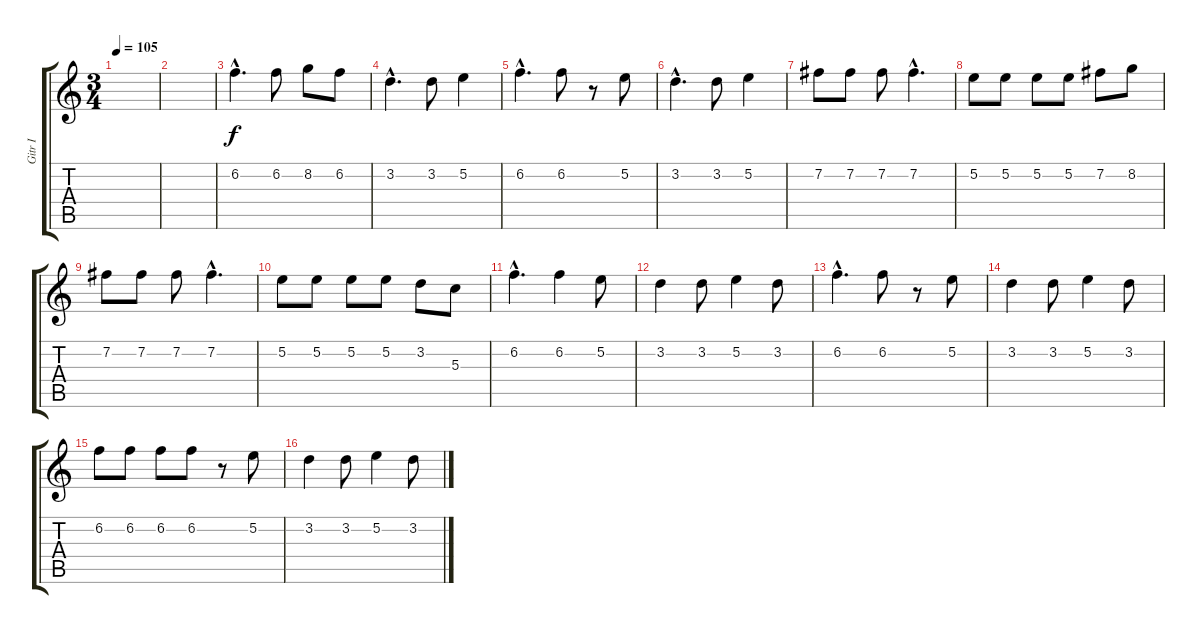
\track ("Gitr I" "Gitr I") {instrument electricguitarjazz}
\staff {score tabs}
\tuning (E4 B3 G3 D3 A2 E2) {hide}
\ts (3 4)
\tempo 105
\clef g2
\ks c
|
|
6.2{hac}.4{d} 6.2.8 8.2.8 6.2.8 |
3.2{hac}.4{d} 3.2.8 5.2.4 |
6.2{hac}.4{d} 6.2.8 r.8 5.2.8 |
3.2{hac}.4{d} 3.2.8 5.2.4 |
7.2.8 7.2.8 7.2.8 7.2{hac}.4{d} |
5.2.8 5.2.8 5.2.8 5.2.8 7.2.8 8.2.8 |
7.2.8 7.2.8 7.2.8 7.2{hac}.4{d} |
5.2.8 5.2.8 5.2.8 5.2.8 3.2.8 5.3.8 |
6.2{hac}.4{d} 6.2.4 5.2.8 |
3.2.4 3.2.8 5.2.4 3.2.8 |
6.2{hac}.4{d} 6.2.8 r.8 5.2.8 |
3.2.4 3.2.8 5.2.4 3.2.8 |
6.2.8 6.2.8 6.2.8 6.2.8 r.8 5.2.8 |
3.2.4 3.2.8 5.2.4 3.2.8
